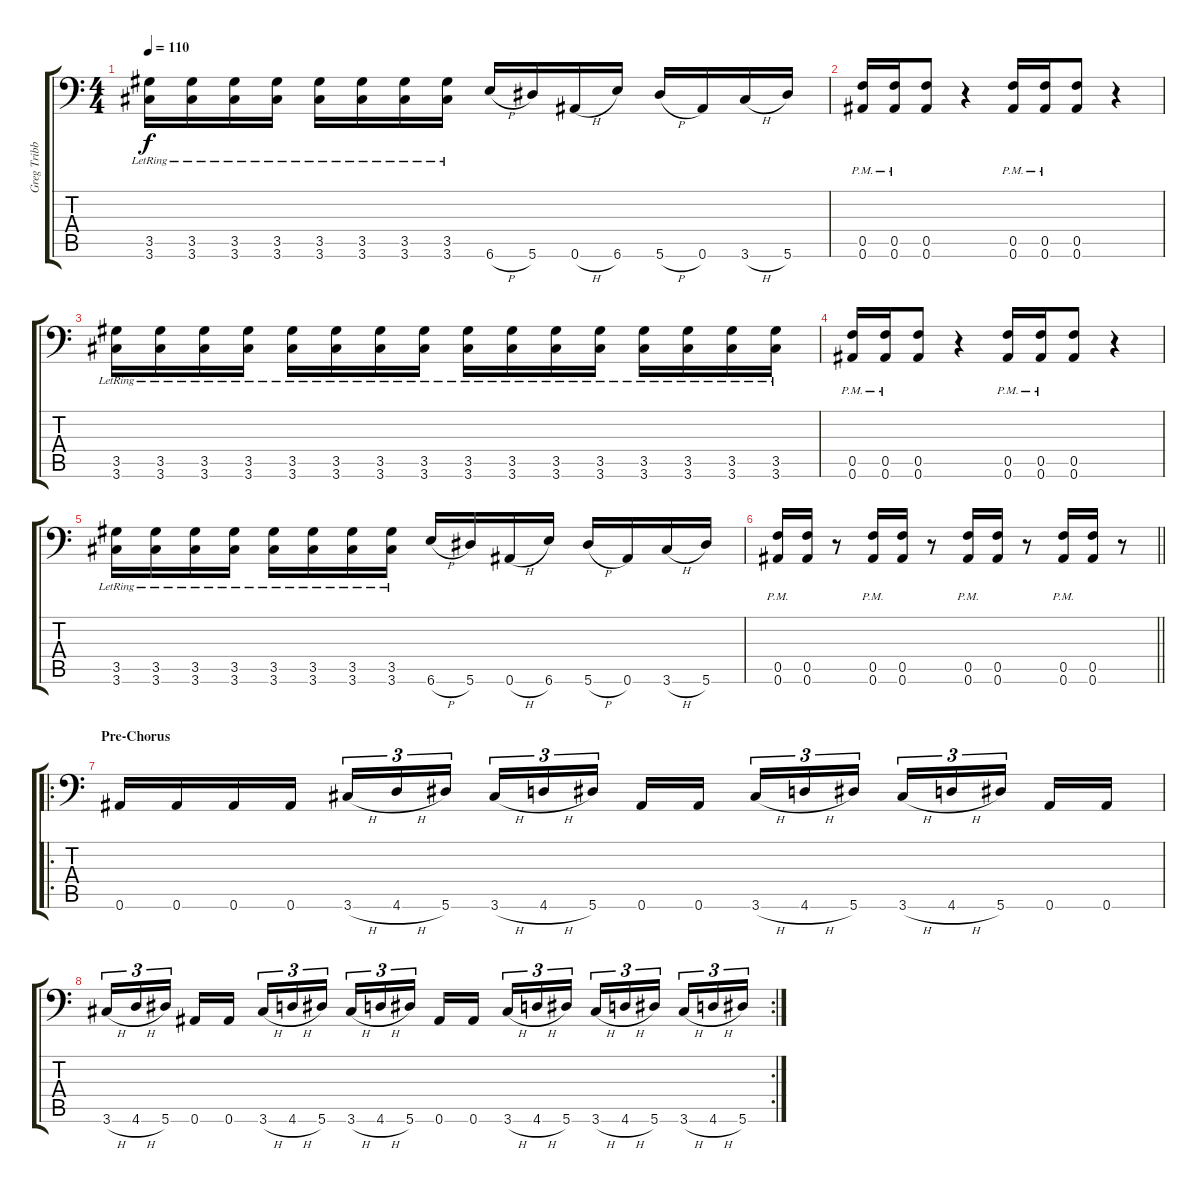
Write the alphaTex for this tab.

\track ("Greg Tribbett" "Greg Tribb") {instrument distortionguitar}
\staff {score tabs}
\tuning (C4 G3 Eb3 Bb2 F2 Bb1) {hide}
\ts (4 4)
\tempo 110
\clef f4
\ks c
(3.5{lr} 3.6{lr}).16{dy f} (3.5{lr} 3.6{lr}).16 (3.5{lr} 3.6{lr}).16 (3.5{lr} 3.6{lr}).16 (3.5{lr} 3.6{lr}).16 (3.5{lr} 3.6{lr}).16 (3.5{lr} 3.6{lr}).16 (3.5{lr} 3.6{lr}).16 6.6{h}.16 5.6.16 0.6{h}.16 6.6.16 5.6{h}.16 0.6.16 3.6{h}.16 5.6.16 |
(0.5{pm} 0.6{pm}).16 (0.5{pm} 0.6{pm}).16 (0.5 0.6).8 r.4 (0.5{pm} 0.6{pm}).16 (0.5{pm} 0.6{pm}).16 (0.5 0.6).8 r.4 |
(3.5{lr} 3.6{lr}).16 (3.5{lr} 3.6{lr}).16 (3.5{lr} 3.6{lr}).16 (3.5{lr} 3.6{lr}).16 (3.5{lr} 3.6{lr}).16 (3.5{lr} 3.6{lr}).16 (3.5{lr} 3.6{lr}).16 (3.5{lr} 3.6{lr}).16 (3.5{lr} 3.6{lr}).16 (3.5{lr} 3.6{lr}).16 (3.5{lr} 3.6{lr}).16 (3.5{lr} 3.6{lr}).16 (3.5{lr} 3.6{lr}).16 (3.5{lr} 3.6{lr}).16 (3.5{lr} 3.6{lr}).16 (3.5{lr} 3.6{lr}).16 |
(0.5{pm} 0.6{pm}).16 (0.5{pm} 0.6{pm}).16 (0.5 0.6).8 r.4 (0.5{pm} 0.6{pm}).16 (0.5{pm} 0.6{pm}).16 (0.5 0.6).8 r.4 |
(3.5{lr} 3.6{lr}).16 (3.5{lr} 3.6{lr}).16 (3.5{lr} 3.6{lr}).16 (3.5{lr} 3.6{lr}).16 (3.5{lr} 3.6{lr}).16 (3.5{lr} 3.6{lr}).16 (3.5{lr} 3.6{lr}).16 (3.5{lr} 3.6{lr}).16 6.6{h}.16 5.6.16 0.6{h}.16 6.6.16 5.6{h}.16 0.6.16 3.6{h}.16 5.6.16 |
\barLineRight lightlight
(0.5{pm} 0.6{pm}).16 (0.5 0.6).16 r.8 (0.5{pm} 0.6{pm}).16 (0.5 0.6).16 r.8 (0.5{pm} 0.6{pm}).16 (0.5 0.6).16 r.8 (0.5{pm} 0.6{pm}).16 (0.5 0.6).16 r.8 |
\ro
\section ("" "Pre-Chorus")
0.6.16 0.6.16 0.6.16 0.6.16 3.6{h}.16{tu (3 2)} 4.6{h}.16{tu (3 2)} 5.6.16{tu (3 2) beam splitsecondary} 3.6{h}.16{tu (3 2)} 4.6{h}.16{tu (3 2)} 5.6.16{tu (3 2)} 0.6.16 0.6.16{beam splitsecondary} 3.6{h}.16{tu (3 2)} 4.6{h}.16{tu (3 2)} 5.6.16{tu (3 2)} 3.6{h}.16{tu (3 2)} 4.6{h}.16{tu (3 2)} 5.6.16{tu (3 2) beam splitsecondary} 0.6.16 0.6.16 |
\rc 2
3.6{h}.16{tu (3 2)} 4.6{h}.16{tu (3 2)} 5.6.16{tu (3 2) beam splitsecondary} 0.6.16 0.6.16 3.6{h}.16{tu (3 2)} 4.6{h}.16{tu (3 2)} 5.6.16{tu (3 2) beam splitsecondary} 3.6{h}.16{tu (3 2)} 4.6{h}.16{tu (3 2)} 5.6.16{tu (3 2)} 0.6.16 0.6.16{beam splitsecondary} 3.6{h}.16{tu (3 2)} 4.6{h}.16{tu (3 2)} 5.6.16{tu (3 2)} 3.6{h}.16{tu (3 2)} 4.6{h}.16{tu (3 2)} 5.6.16{tu (3 2) beam splitsecondary} 3.6{h}.16{tu (3 2)} 4.6{h}.16{tu (3 2)} 5.6.16{tu (3 2)}
